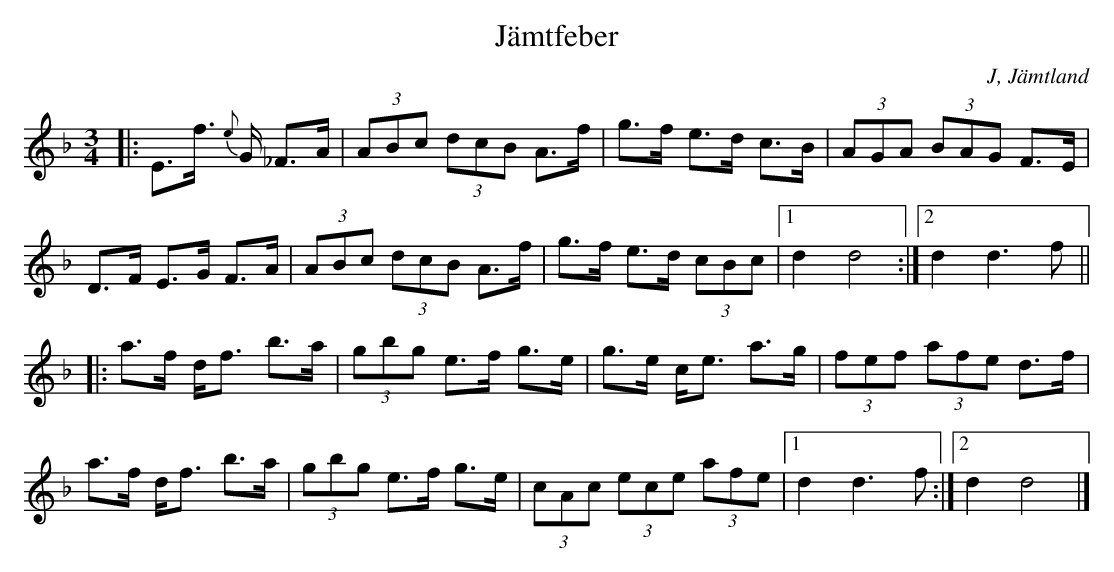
X:1
T: Jämtfeber
O: J, Jämtland
M: 3/4
L: 1/8
K: Dm
|: E>f t{e}>G _F>A | (3ABc (3dcB A>f | g>f e>d c>B | (3AGA (3BAG F>E |
D>F E>G F>A | (3ABc (3dcB A>f | g>f e>d (3cBc |1 d2 d4 :|2 d2 d3 f ||
|: a>f d<f b>a | (3gbg e>f g>e | g>e c<e a>g | (3fef (3afe d>f |
a>f d<f b>a | (3gbg e>f g>e | (3cAc (3ece (3afe |1 d2 d3 f :|2 d2 d4 |]
